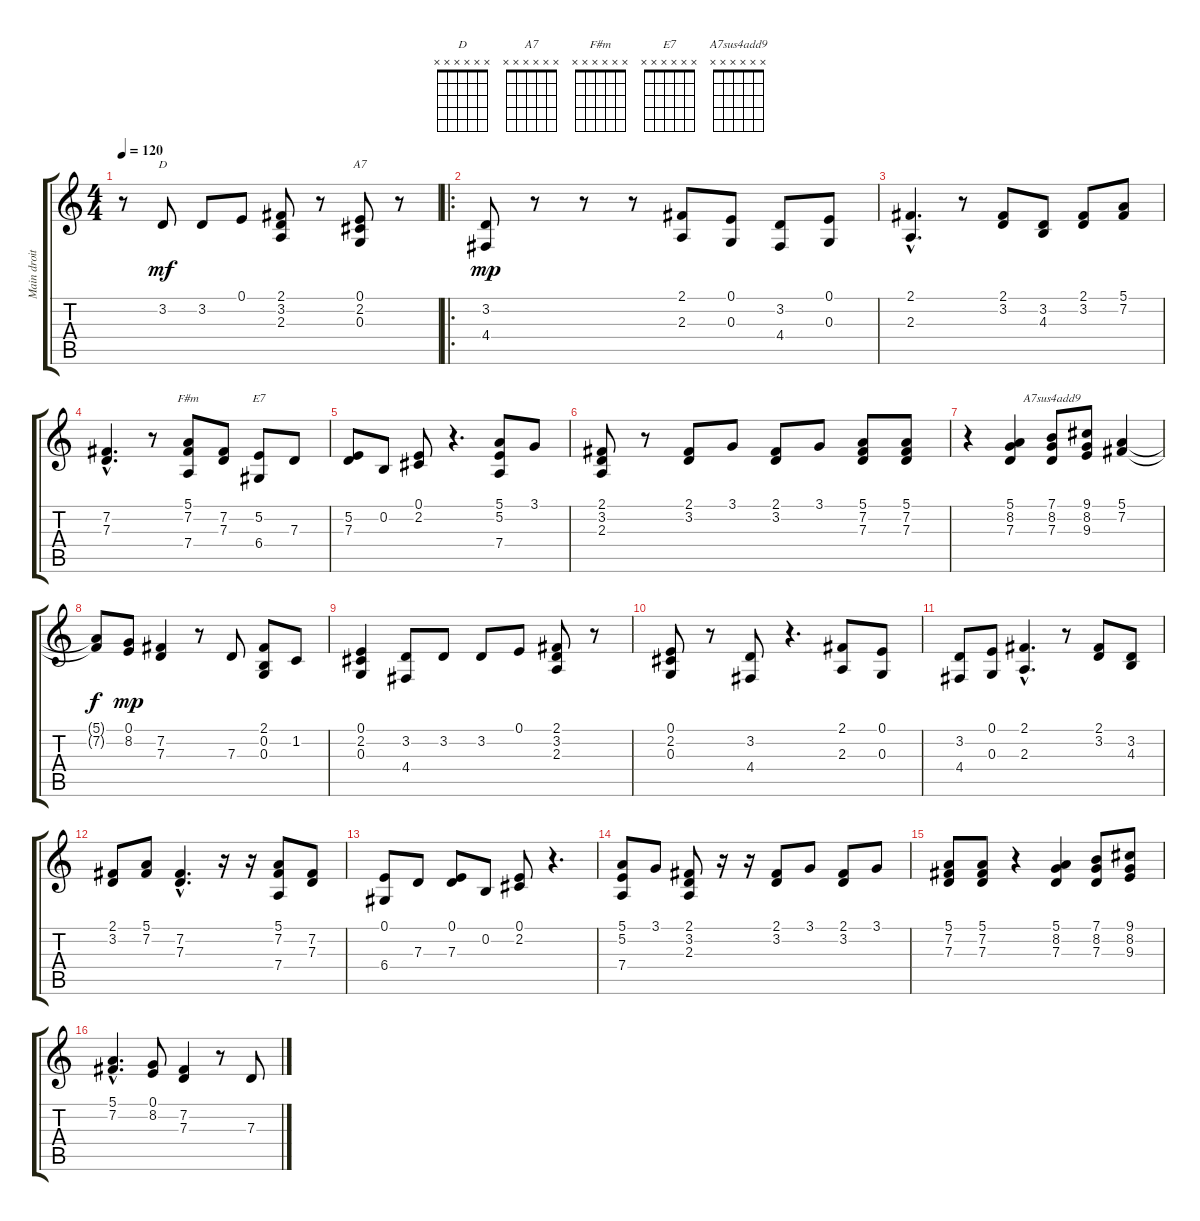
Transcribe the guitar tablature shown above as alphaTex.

\track ("Main droite" "Main droit") {instrument acousticgrandpiano}
\staff {score tabs}
\tuning (E4 B3 G3 D3 A2 E2) {hide}
\chord ("D" x x x x x x)
\chord ("A7" x x x x x x)
\chord ("F#m" x x x x x x)
\chord ("E7" x x x x x x)
\chord ("A7sus4add9" x x x x x x)
\ts (4 4)
\tempo 120
\clef g2
\ks c
r.8{dy mf instrument acousticgrandpiano} 3.2.8{ch "D"} 3.2.8 0.1.8 (2.1 3.2 2.3).8 r.8 (0.1 2.2 0.3).8{ch "A7"} r.8 |
\ro
(3.2 4.4).8{dy mp} r.8 r.8 r.8 (2.1 2.3).8 (0.1 0.3).8 (3.2 4.4).8 (0.1 0.3).8 |
(2.1{hac} 2.3{hac}).4{d} r.8 (2.1 3.2).8 (3.2 4.3).8 (2.1 3.2).8 (5.1 7.2).8 |
(7.2{hac} 7.3{hac}).4{d} r.8 (5.1 7.2 7.4).8{ch "F#m"} (7.2 7.3).8 (5.2 6.4).8{ch "E7"} 7.3.8 |
(5.2 7.3).8 0.2.8 (0.1 2.2).8 r.4{d} (5.1 5.2 7.4).8 3.1.8 |
(2.1 3.2 2.3).8 r.8 (2.1 3.2).8 3.1.8 (2.1 3.2).8 3.1.8 (5.1 7.2 7.3).8 (5.1 7.2 7.3).8 |
r.4 (5.1 8.2 7.3).4 (7.1 8.2 7.3).8{ch "A7sus4add9"} (9.1 8.2 9.3).8 (5.1 7.2).4 |
(5.1{t} 7.2{t}).8{dy f} (0.1 8.2).8{dy mp} (7.2 7.3).4 r.8 7.3.8 (2.1 0.2 0.3).8 1.2.8 |
(0.1 2.2 0.3).4 (3.2 4.4).8 3.2.8 3.2.8 0.1.8 (2.1 3.2 2.3).8 r.8 |
(0.1 2.2 0.3).8 r.8 (3.2 4.4).8 r.4{d} (2.1 2.3).8 (0.1 0.3).8 |
(3.2 4.4).8 (0.1 0.3).8 (2.1{hac} 2.3{hac}).4{d} r.8 (2.1 3.2).8 (3.2 4.3).8 |
(2.1 3.2).8 (5.1 7.2).8 (7.2{hac} 7.3{hac}).4{d} r.16 r.16 (5.1 7.2 7.4).8 (7.2 7.3).8 |
(0.1 6.4).8 7.3.8 (0.1 7.3).8 0.2.8 (0.1 2.2).8 r.4{d} |
(5.1 5.2 7.4).8 3.1.8 (2.1 3.2 2.3).8 r.16 r.16 (2.1 3.2).8 3.1.8 (2.1 3.2).8 3.1.8 |
(5.1 7.2 7.3).8 (5.1 7.2 7.3).8 r.4 (5.1 8.2 7.3).4 (7.1 8.2 7.3).8 (9.1 8.2 9.3).8 |
(5.1{hac} 7.2{hac}).4{d} (0.1 8.2).8 (7.2 7.3).4 r.8 7.3.8
